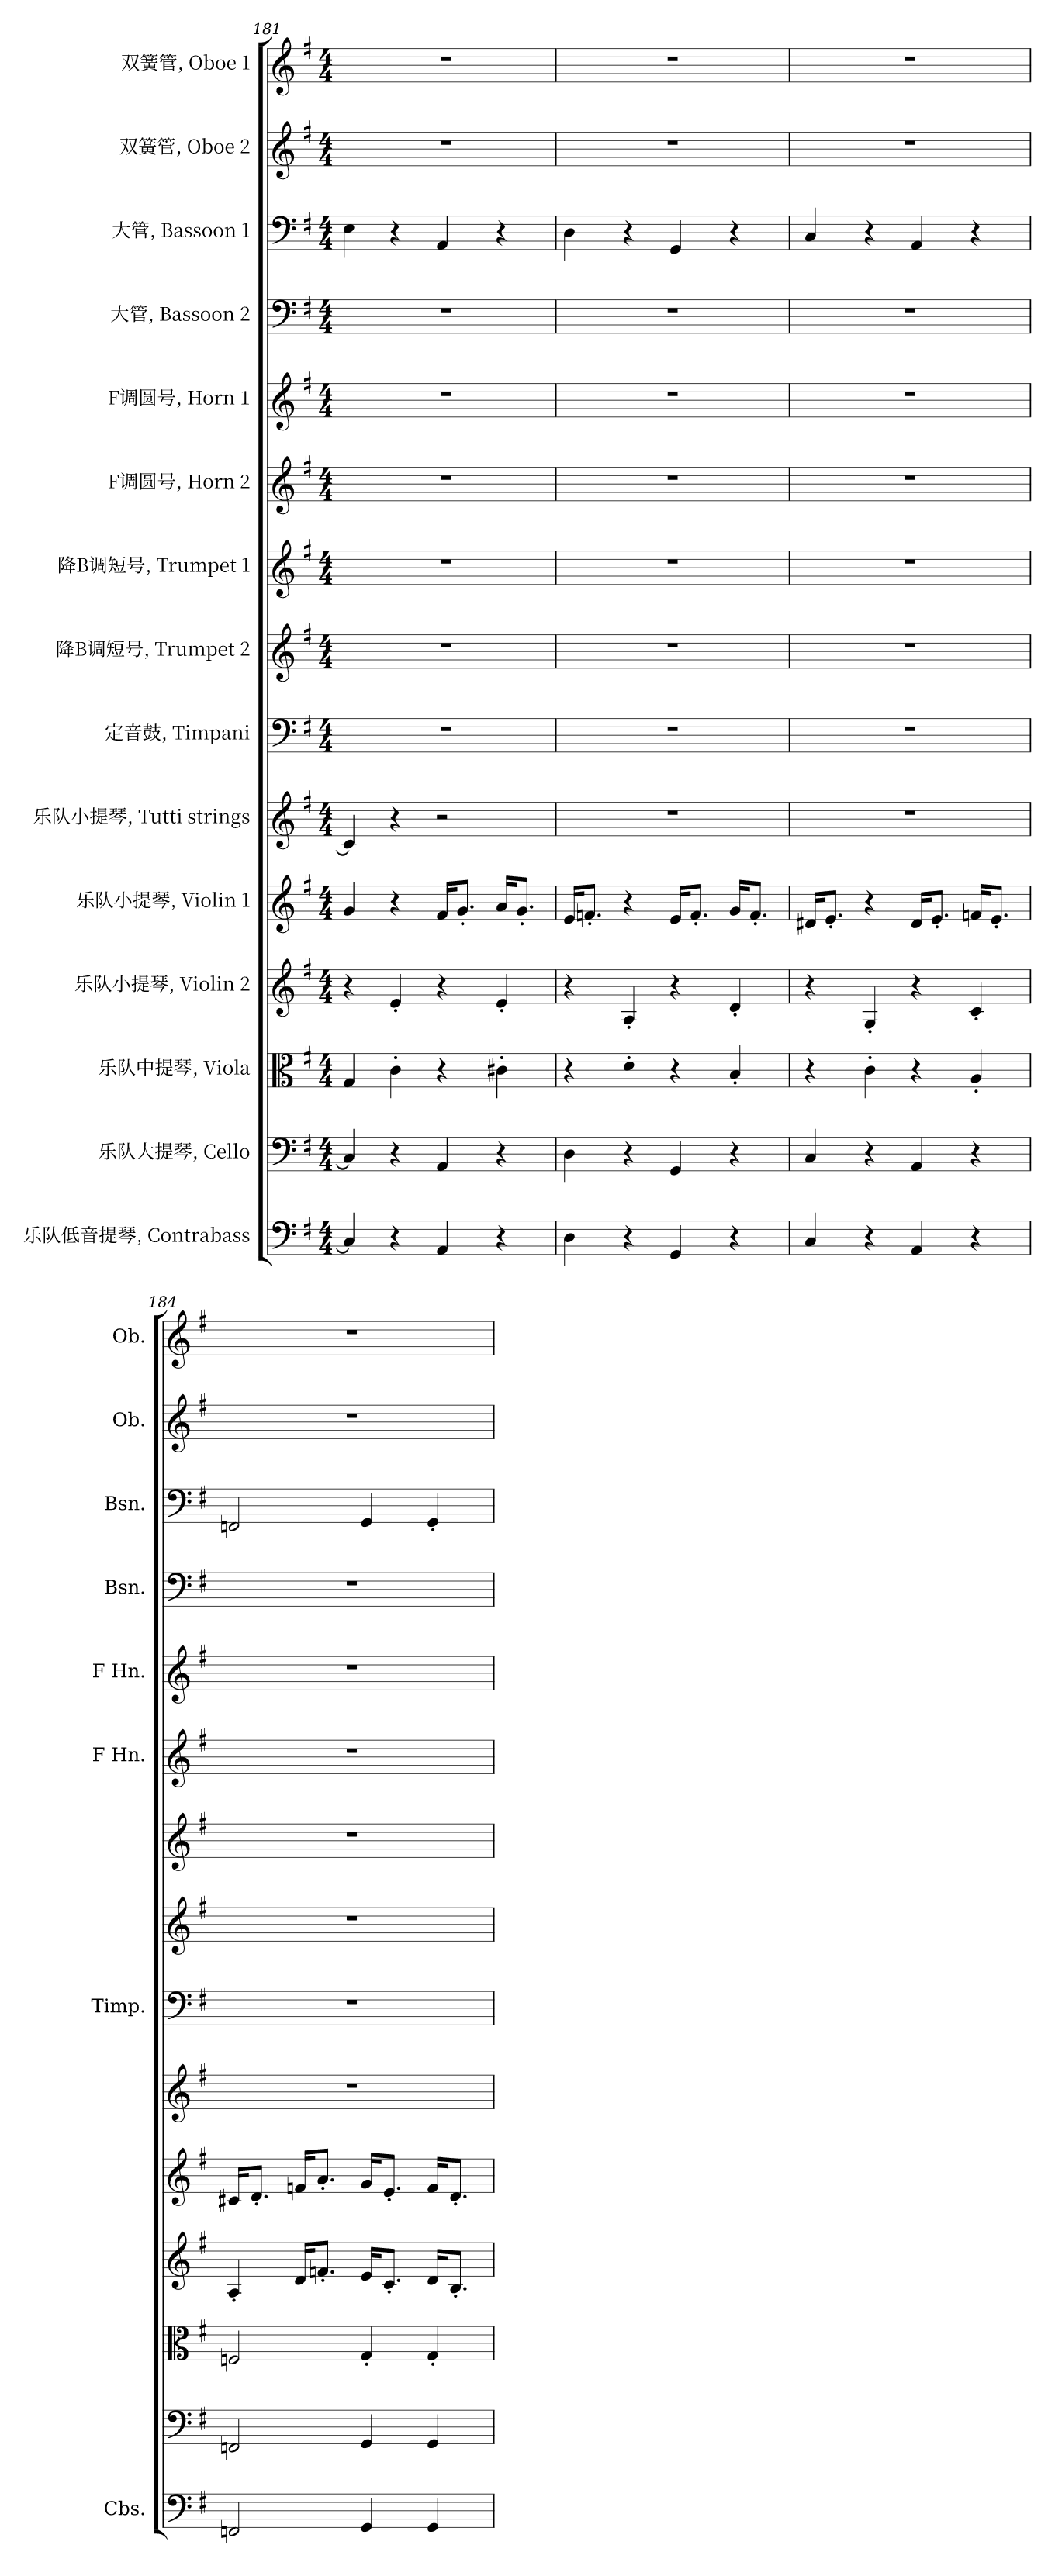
**kern	**kern	**kern	**kern	**kern	**kern	**kern	**kern	**kern	**kern	**kern	**kern	**kern	**kern	**kern
*part15	*part14	*part13	*part12	*part11	*part10	*part9	*part8	*part7	*part6	*part5	*part4	*part3	*part2	*part1
*staff15	*staff14	*staff13	*staff12	*staff11	*staff10	*staff9	*staff8	*staff7	*staff6	*staff5	*staff4	*staff3	*staff2	*staff1
*I"乐队低音提琴, Contrabass	*I"乐队大提琴, Cello	*I"乐队中提琴, Viola	*I"乐队小提琴, Violin 2	*I"乐队小提琴, Violin 1	*I"乐队小提琴, Tutti strings	*I"定音鼓, Timpani	*I"降B调短号, Trumpet 2	*I"降B调短号, Trumpet 1	*I"F调圆号, Horn 2	*I"F调圆号, Horn 1	*I"大管, Bassoon 2	*I"大管, Bassoon 1	*I"双簧管, Oboe 2	*I"双簧管, Oboe 1
*I'Cbs.	*	*	*	*	*	*I'Timp.	*	*	*I'F Hn.	*I'F Hn.	*I'Bsn.	*I'Bsn.	*I'Ob.	*I'Ob.
*clefF4	*clefF4	*clefC3	*clefG2	*clefG2	*clefG2	*clefF4	*clefG2	*clefG2	*clefG2	*clefG2	*clefF4	*clefF4	*clefG2	*clefG2
*ITrd7c12	*	*	*	*	*	*	*ITrd1c2	*ITrd1c2	*ITrd4c7	*ITrd4c7	*	*	*	*
*k[f#]	*k[f#]	*k[f#]	*k[f#]	*k[f#]	*k[f#]	*k[f#]	*k[b-]	*k[b-]	*k[]	*k[]	*k[f#]	*k[f#]	*k[f#]	*k[f#]
*M4/4	*M4/4	*M4/4	*M4/4	*M4/4	*M4/4	*M4/4	*M4/4	*M4/4	*M4/4	*M4/4	*M4/4	*M4/4	*M4/4	*M4/4
*MM147	*MM147	*MM147	*MM147	*MM147	*MM147	*MM147	*MM147	*MM147	*MM147	*MM147	*MM147	*MM147	*MM147	*MM147
=181	=181	=181	=181	=181	=181	=181	=181	=181	=181	=181	=181	=181	=181	=181
4CC/]	4C/]	4G/	4r	4g/	4c/]	1r	1r	1r	1r	1r	1r	4E\	1r	1r
4r	4r	4c'\	4e'/	4r	4r	.	.	.	.	.	.	4r	.	.
4AAA/	4AA/	4r	4r	16f#/KL	2r	.	.	.	.	.	.	4AA/	.	.
.	.	.	.	8.g'/J	.	.	.	.	.	.	.	.	.	.
4r	4r	4c#X'\	4e'/	16a/KL	.	.	.	.	.	.	.	4r	.	.
.	.	.	.	8.g'/J	.	.	.	.	.	.	.	.	.	.
=182	=182	=182	=182	=182	=182	=182	=182	=182	=182	=182	=182	=182	=182	=182
4DD\	4D\	4r	4r	16e/KL	1r	1r	1r	1r	1r	1r	1r	4D\	1r	1r
.	.	.	.	8.fn'/J	.	.	.	.	.	.	.	.	.	.
4r	4r	4d'\	4A'/	4r	.	.	.	.	.	.	.	4r	.	.
4GGG/	4GG/	4r	4r	16e/KL	.	.	.	.	.	.	.	4GG/	.	.
.	.	.	.	8.f'/J	.	.	.	.	.	.	.	.	.	.
4r	4r	4B'/	4d'/	16g/KL	.	.	.	.	.	.	.	4r	.	.
.	.	.	.	8.f'/J	.	.	.	.	.	.	.	.	.	.
=183	=183	=183	=183	=183	=183	=183	=183	=183	=183	=183	=183	=183	=183	=183
4CC/	4C/	4r	4r	16d#X/KL	1r	1r	1r	1r	1r	1r	1r	4C/	1r	1r
.	.	.	.	8.e'/J	.	.	.	.	.	.	.	.	.	.
4r	4r	4c'\	4G'/	4r	.	.	.	.	.	.	.	4r	.	.
4AAA/	4AA/	4r	4r	16d#/KL	.	.	.	.	.	.	.	4AA/	.	.
.	.	.	.	8.e'/J	.	.	.	.	.	.	.	.	.	.
4r	4r	4A'/	4c'/	16fn/KL	.	.	.	.	.	.	.	4r	.	.
.	.	.	.	8.e'/J	.	.	.	.	.	.	.	.	.	.
!!LO:PB:g=z
=184	=184	=184	=184	=184	=184	=184	=184	=184	=184	=184	=184	=184	=184	=184
2FFFn/	2FFn/	2Fn/	4A'/	16c#X/KL	1r	1r	1r	1r	1r	1r	1r	2FFn/	1r	1r
.	.	.	.	8.d'/J	.	.	.	.	.	.	.	.	.	.
.	.	.	16d/KL	16fn/KL	.	.	.	.	.	.	.	.	.	.
.	.	.	8.fn'/J	8.a'/J	.	.	.	.	.	.	.	.	.	.
4GGG/	4GG/	4G'/	16e/KL	16g/KL	.	.	.	.	.	.	.	4GG/	.	.
.	.	.	8.c'/J	8.e'/J	.	.	.	.	.	.	.	.	.	.
4GGG/	4GG/	4G'/	16d/KL	16f/KL	.	.	.	.	.	.	.	4GG'/	.	.
.	.	.	8.B'/J	8.d'/J	.	.	.	.	.	.	.	.	.	.
=	=	=	=	=	=	=	=	=	=	=	=	=	=	=
*-	*-	*-	*-	*-	*-	*-	*-	*-	*-	*-	*-	*-	*-	*-
